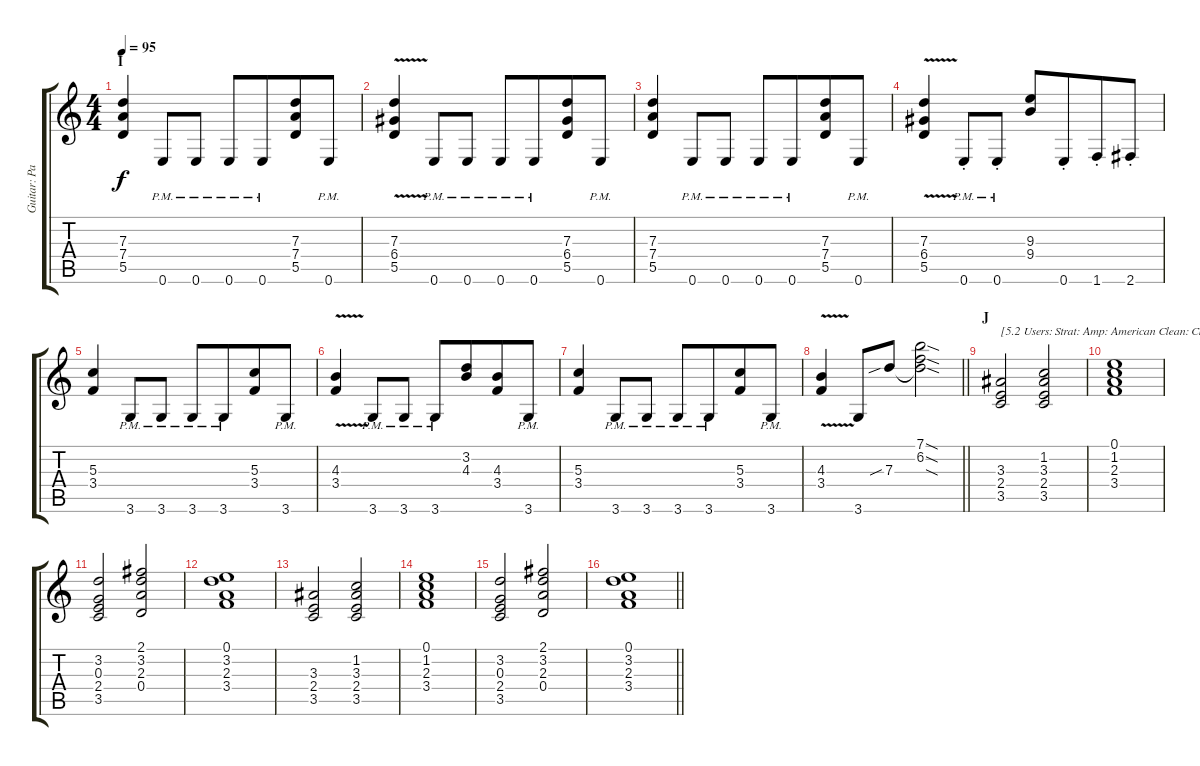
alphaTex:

\track ("Guitar: Paul" "Guitar: Pa") {instrument electricguitarclean}
\staff {score tabs}
\tuning (E4 B3 G3 D3 A2 E2) {hide}
\ts (4 4)
\section ("" "I")
\tempo 95
\clef g2
\ks c
(7.3 7.4 5.5).4{dy f} 0.6{pm}.8 0.6{pm}.8 0.6{pm}.8 0.6{pm}.8{beam merge} (7.3 7.4 5.5).8 0.6{pm}.8 |
(7.3{v} 6.4{v} 5.5).4 0.6{pm}.8 0.6{pm}.8 0.6{pm}.8 0.6{pm}.8{beam merge} (7.3 6.4 5.5).8 0.6{pm}.8 |
(7.3 7.4 5.5).4 0.6{pm}.8 0.6{pm}.8 0.6{pm}.8 0.6{pm}.8{beam merge} (7.3 7.4 5.5).8 0.6{pm}.8 |
(7.3{v} 6.4{v} 5.5).4 0.6{pm st}.8 0.6{pm st}.8 (9.3 9.4).8 0.6{st}.8{beam merge} 1.6{st}.8 2.6{st}.8 |
(5.3 3.4).4 3.6{pm}.8 3.6{pm}.8 3.6{pm}.8 3.6{pm}.8{beam merge} (5.3 3.4).8 3.6{pm}.8 |
(4.3{v} 3.4{v}).4 3.6{pm}.8 3.6{pm}.8 3.6{pm}.8 (3.2 4.3).8{beam merge} (4.3 3.4).8 3.6{pm}.8 |
(5.3 3.4).4 3.6{pm}.8 3.6{pm}.8 3.6{pm}.8 3.6{pm}.8{beam merge} (5.3 3.4).8 3.6{pm}.8 |
\barLineRight lightlight
(4.3{v} 3.4{v}).4 3.6.8 7.3{sib}.8 (7.1{sod} 6.2{sod} 7.3{sod t}).2 |
\section ("" "J")
(3.3 2.4 3.5).2{txt "[5.2 Users: Strat: Amp: American Clean: Chorus]" volume 13 instrument electricguitarclean} (1.2 3.3 2.4 3.5).2 |
(0.1 1.2 2.3 3.4).1 |
(3.2 0.3 2.4 3.5).2 (2.1 3.2 2.3 0.4).2 |
(0.1 3.2 2.3 3.4).1 |
(3.3 2.4 3.5).2 (1.2 3.3 2.4 3.5).2 |
(0.1 1.2 2.3 3.4).1 |
(3.2 0.3 2.4 3.5).2 (2.1 3.2 2.3 0.4).2 |
\barLineRight lightlight
(0.1 3.2 2.3 3.4).1
